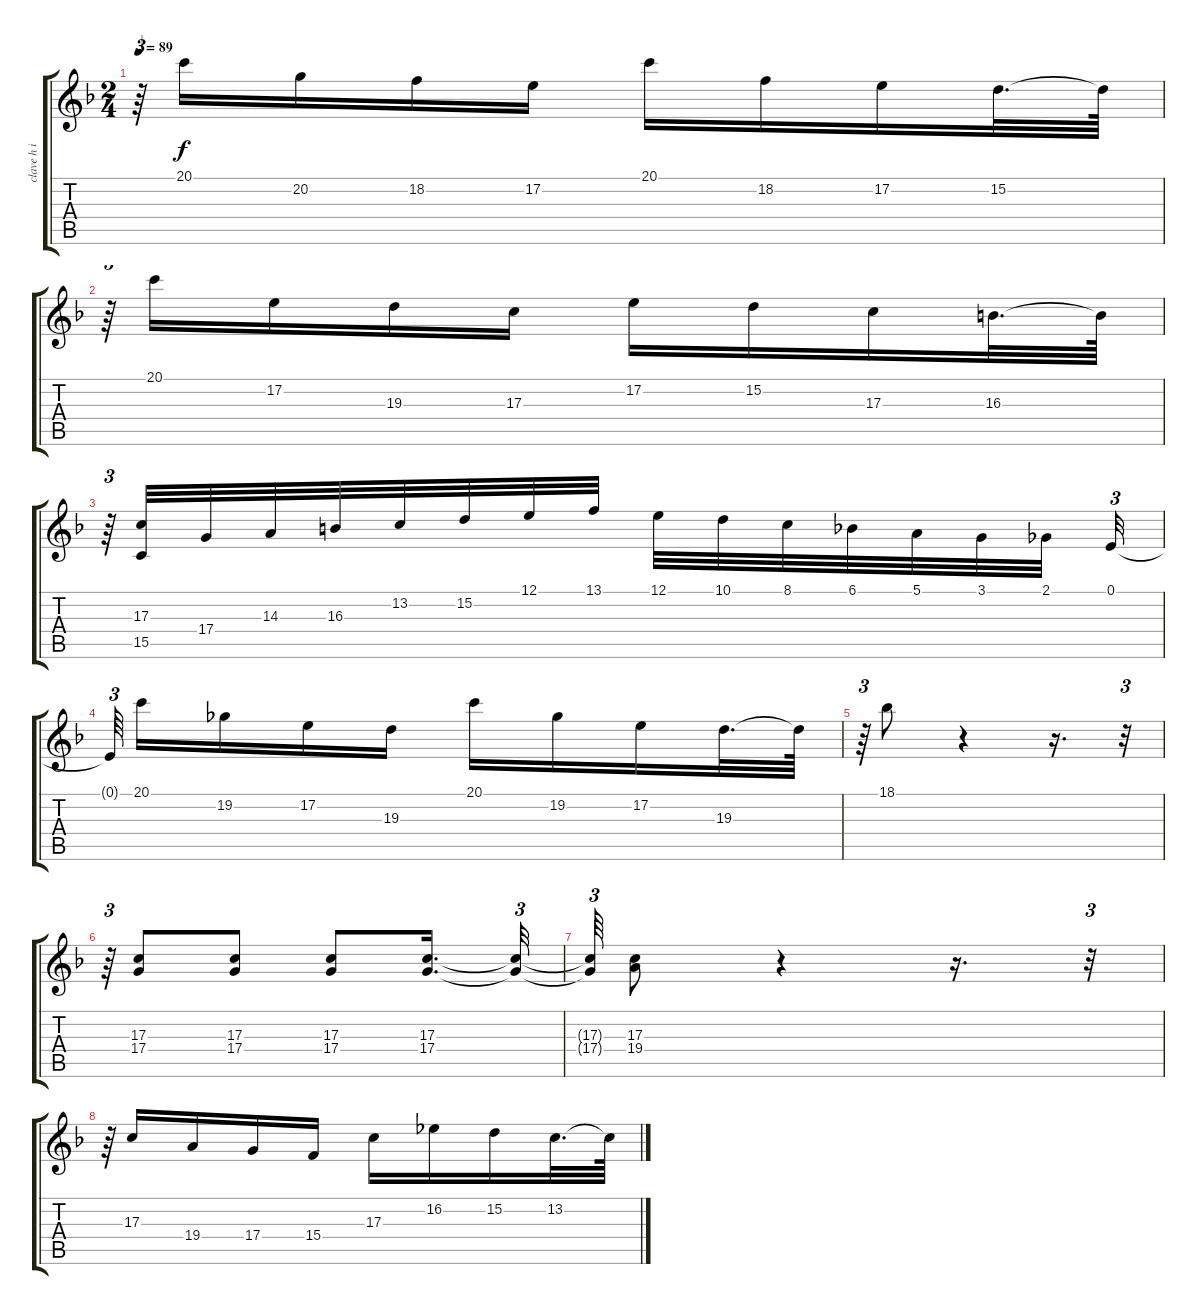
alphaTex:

\track ("clave h i" "clave h i") {instrument harpsichord}
\staff {score tabs}
\tuning (E4 B3 G3 D3 A2 E2) {hide}
\ts (2 4)
\tempo 89
\clef g2
\ks dminor
r.64{tu (3 2) dy f} 20.1.16 20.2.16 18.2.16 17.2.16 20.1.16 18.2.16 17.2.16 15.2.32{d} 15.2{t}.64 |
r.64{tu (3 2)} 20.1.16 17.2.16 19.3.16 17.3.16 17.2.16 15.2.16 17.3.16 16.3.32{d} 16.3{t}.64 |
r.64{tu (3 2)} (17.3 15.5).32 17.4.32 14.3.32 16.3.32 13.2.32 15.2.32 12.1.32 13.1.32 12.1.32 10.1.32 8.1.32 6.1.32 5.1.32 3.1.32 2.1.32{beam splitsecondary} 0.1.32{tu (3 2)} |
0.1{t}.64{tu (3 2) beam splitsecondary} 20.1.16 19.2.16 17.2.16 19.3.16 20.1.16 19.2.16 17.2.16 19.3.32{d} 19.3{t}.64 |
r.64{tu (3 2)} 18.1.8 r.4 r.16{d} r.32{tu (3 2)} |
r.64{tu (3 2)} (17.3 17.4).8 (17.3 17.4).8 (17.3 17.4).8 (17.3 17.4).16{d} (17.3{t} 17.4{t}).32{tu (3 2)} |
(17.3{t} 17.4{t}).64{tu (3 2)} (17.3 19.4).8 r.4 r.16{d} r.32{tu (3 2)} |
r.64{tu (3 2)} 17.3.16 19.4.16 17.4.16 15.4.16 17.3.16 16.2.16 15.2.16 13.2.32{d} 13.2{t}.64
